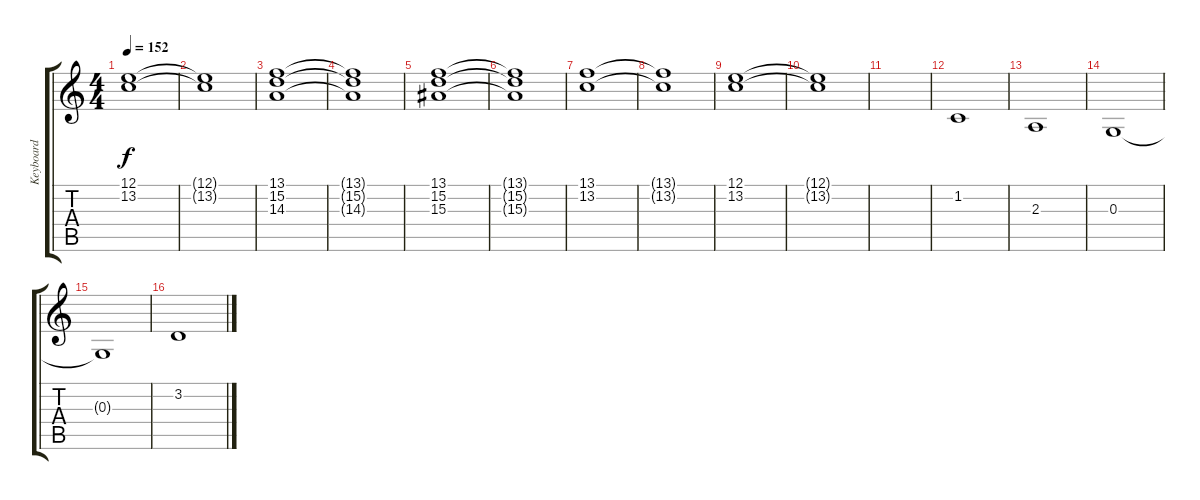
\track ("Keyboard" "Keyboard") {instrument stringensemble1}
\staff {score tabs}
\tuning (E4 B3 G3 D3 A2 E2) {hide}
\ts (4 4)
\tempo 152
\clef g2
\ks c
(12.1 13.2).1{dy f} |
(12.1{t} 13.2{t}).1 |
(13.1 15.2 14.3).1 |
(13.1{t} 15.2{t} 14.3{t}).1 |
(13.1 15.2 15.3).1 |
(13.1{t} 15.2{t} 15.3{t}).1 |
(13.1 13.2).1 |
(13.1{t} 13.2{t}).1 |
(12.1 13.2).1 |
(12.1{t} 13.2{t}).1 |
|
1.2.1 |
2.3.1 |
0.3.1 |
0.3{t}.1 |
3.2.1
